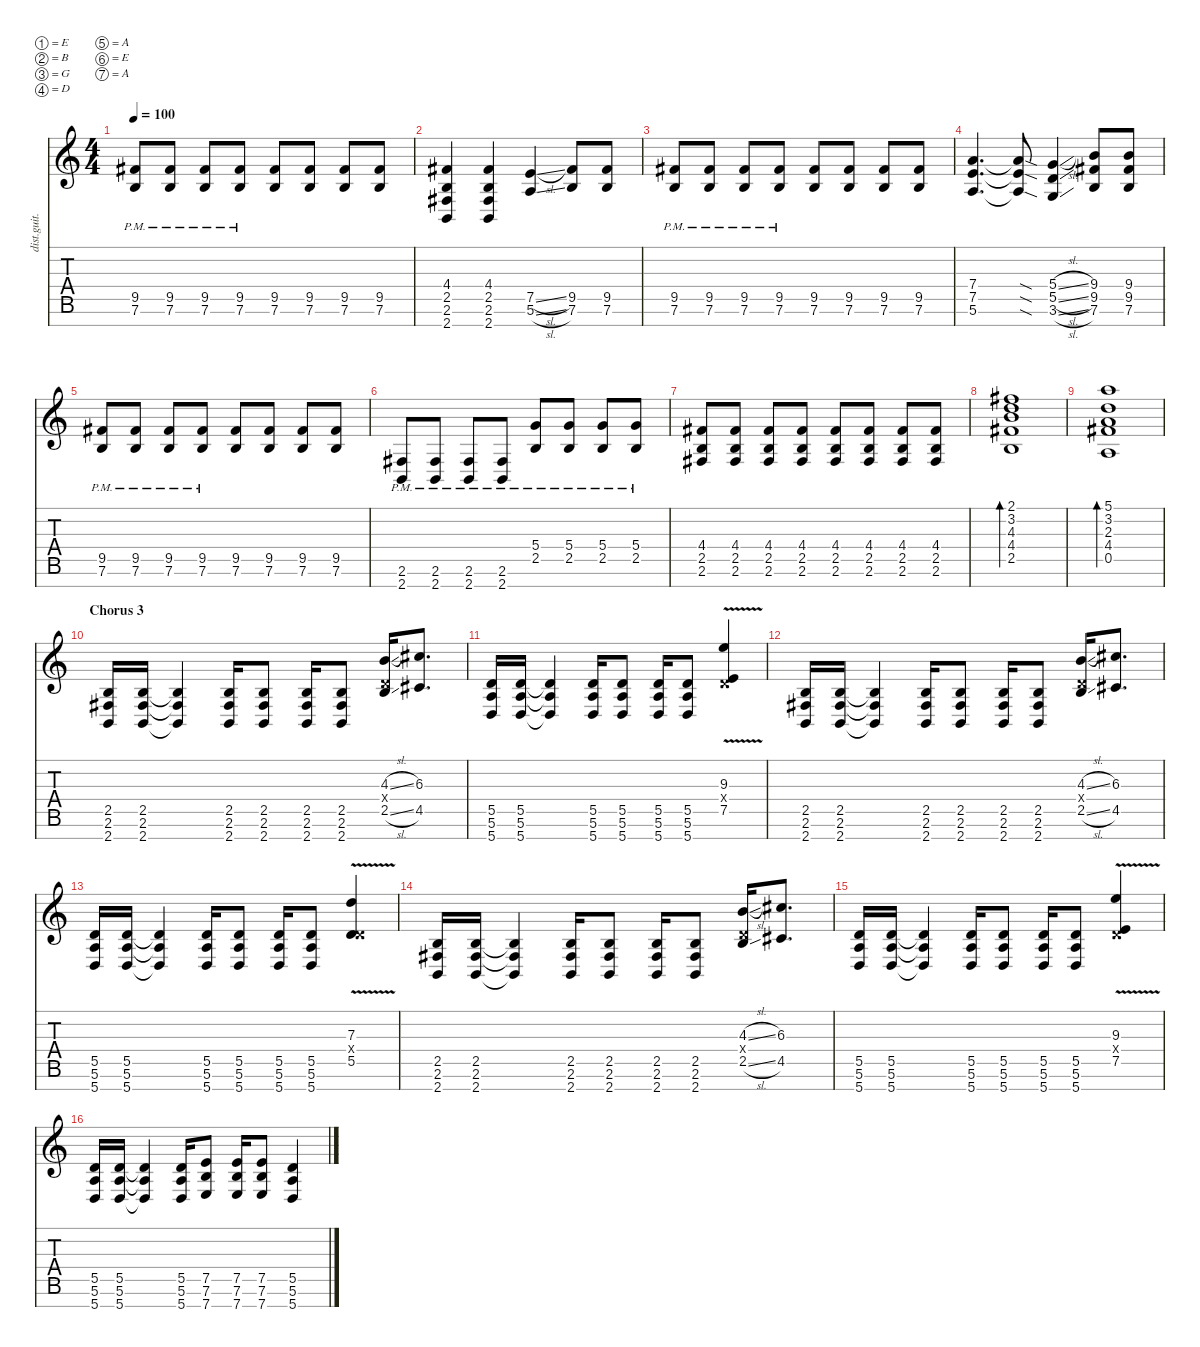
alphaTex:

\defaultSystemsLayout 4
\hideDynamics
\bracketExtendMode nobrackets
\otherSystemsTrackNameOrientation horizontal
\track ("Alex" "dist.guit.") {instrument distortionguitar}
\staff {score tabs}
\tuning (E4 B3 G3 D3 A2 E2 A1)
\ts (4 4)
\tempo 100
\clef g2
\ks c
(7.6{pm} 9.5{pm acc #}).8{dy mf beam Up} (7.6{pm} 9.5{pm acc #}).8{beam Up} (7.6{pm} 9.5{pm acc #}).8{beam Up} (7.6{pm} 9.5{pm acc #}).8{beam Up} (7.6 9.5{acc #}).8{beam Up} (7.6 9.5{acc #}).8{beam Up} (7.6 9.5{acc #}).8{beam Up} (7.6 9.5{acc #}).8{beam Up} |
(2.7 2.6{acc #} 2.5 4.4{acc #}).4{beam Up} (2.7 2.6{acc #} 2.5 4.4{acc #}).4{beam Up} (5.6{sl} 7.5{sl}).4{beam Up} (7.6 9.5{acc #}).8{beam Up} (7.6 9.5{acc #}).8{beam Up} |
(7.6{pm} 9.5{pm acc #}).8{beam Up} (7.6{pm} 9.5{pm acc #}).8{beam Up} (7.6{pm} 9.5{pm acc #}).8{beam Up} (7.6{pm} 9.5{pm acc #}).8{beam Up} (7.6 9.5{acc #}).8{beam Up} (7.6 9.5{acc #}).8{beam Up} (7.6 9.5{acc #}).8{beam Up} (7.6 9.5{acc #}).8{beam Up} |
(5.6 7.5 7.4).4{d beam Up} (5.6{sod t} 7.5{sod t} 7.4{sod t}).8{beam Up} (3.6{sl} 5.5{sl} 5.4{sl}).4{beam Up} (7.6 9.5{acc #} 9.4).8{beam Up} (7.6 9.5{acc #} 9.4).8{beam Up} |
(7.6{pm} 9.5{pm acc #}).8{beam Up} (7.6{pm} 9.5{pm acc #}).8{beam Up} (7.6{pm} 9.5{pm acc #}).8{beam Up} (7.6{pm} 9.5{pm acc #}).8{beam Up} (7.6 9.5{acc #}).8{beam Up} (7.6 9.5{acc #}).8{beam Up} (7.6 9.5{acc #}).8{beam Up} (7.6 9.5{acc #}).8{beam Up} |
(2.7{pm} 2.6{pm acc #}).8{beam Up} (2.7{pm} 2.6{pm acc #}).8{beam Up} (2.6{pm acc #} 2.7{pm}).8{beam Up} (2.7{pm} 2.6{pm acc #}).8{beam Up} (5.4{pm} 2.5{pm}).8{beam Up} (5.4{pm} 2.5{pm}).8{beam Up} (5.4{pm} 2.5{pm}).8{beam Up} (5.4{pm} 2.5{pm}).8{beam Up} |
(4.4{acc #} 2.5 2.6{acc #}).8{beam Up} (4.4{acc #} 2.5 2.6{acc #}).8{beam Up} (4.4{acc #} 2.5 2.6{acc #}).8{beam Up} (4.4{acc #} 2.5 2.6{acc #}).8{beam Up} (4.4{acc #} 2.5 2.6{acc #}).8{beam Up} (4.4{acc #} 2.5 2.6{acc #}).8{beam Up} (4.4{acc #} 2.5 2.6{acc #}).8{beam Up} (4.4{acc #} 2.5 2.6{acc #}).8{beam Up} |
(2.1{acc #} 3.2 4.3 4.4{acc #} 2.5).1{bd 238 instrument distortionguitar beam Up} |
(5.1 3.2 4.4{acc #} 2.3 0.5).1{bd 237 beam Up} |
\section ("" "Chorus 3")
(2.7 2.6{acc #} 2.5).16{instrument distortionguitar beam Up} (2.7 2.6{acc #} 2.5).16{beam Up} (2.7{t} 2.6{t acc #} 2.5{t}).4{beam Up} (2.7 2.6{acc #} 2.5).16{beam Up} (2.7 2.6{acc #} 2.5).8{beam Up} (2.7 2.6{acc #} 2.5).16{beam Up} (2.5 2.6{acc #} 2.7).8{beam Up} (2.5{sl} 4.3{sl} 0.4{x}).16{beam Up} (4.5{acc #} 6.3{acc #}).8{d beam Up} |
(5.7 5.6 5.5).16{beam Up} (5.7 5.6 5.5).16{beam Up} (5.7{t} 5.6{t} 5.5{t}).4{beam Up} (5.7 5.6 5.5).16{beam Up} (5.7 5.6 5.5).8{beam Up} (5.7 5.6 5.5).16{beam Up} (5.5 5.6 5.7).8{beam Up} (7.5{v} 9.3{v} 0.4{x}).4{beam Up} |
(2.7 2.6{acc #} 2.5).16{beam Up} (2.7 2.6{acc #} 2.5).16{beam Up} (2.7{t} 2.6{t acc #} 2.5{t}).4{beam Up} (2.7 2.6{acc #} 2.5).16{beam Up} (2.7 2.6{acc #} 2.5).8{beam Up} (2.7 2.6{acc #} 2.5).16{beam Up} (2.5 2.6{acc #} 2.7).8{beam Up} (2.5{sl} 4.3{sl} 0.4{x}).16{beam Up} (4.5{acc #} 6.3{acc #}).8{d beam Up} |
(5.7 5.6 5.5).16{beam Up} (5.7 5.6 5.5).16{beam Up} (5.7{t} 5.6{t} 5.5{t}).4{beam Up} (5.7 5.6 5.5).16{beam Up} (5.7 5.6 5.5).8{beam Up} (5.7 5.6 5.5).16{beam Up} (5.5 5.6 5.7).8{beam Up} (5.5{v} 7.3{v} 0.4{x}).4{beam Up} |
(2.7 2.6{acc #} 2.5).16{beam Up} (2.7 2.6{acc #} 2.5).16{beam Up} (2.7{t} 2.6{t acc #} 2.5{t}).4{beam Up} (2.7 2.6{acc #} 2.5).16{beam Up} (2.7 2.6{acc #} 2.5).8{beam Up} (2.7 2.6{acc #} 2.5).16{beam Up} (2.5 2.6{acc #} 2.7).8{beam Up} (2.5{sl} 4.3{sl} 0.4{x}).16{beam Up} (4.5{acc #} 6.3{acc #}).8{d beam Up} |
(5.7 5.6 5.5).16{beam Up} (5.7 5.6 5.5).16{beam Up} (5.7{t} 5.6{t} 5.5{t}).4{beam Up} (5.7 5.6 5.5).16{beam Up} (5.7 5.6 5.5).8{beam Up} (5.7 5.6 5.5).16{beam Up} (5.5 5.6 5.7).8{beam Up} (7.5{v} 9.3{v} 0.4{x}).4{beam Up} |
(5.7 5.6 5.5).16{beam Up} (5.7 5.6 5.5).16{beam Up} (5.7{t} 5.6{t} 5.5{t}).4{beam Up} (5.7 5.6 5.5).16{beam Up} (7.7 7.6 7.5).8{beam Up} (7.7 7.6 7.5).16{beam Up} (7.5 7.6 7.7).8{beam Up} (5.7 5.6 5.5).4{beam Up}
